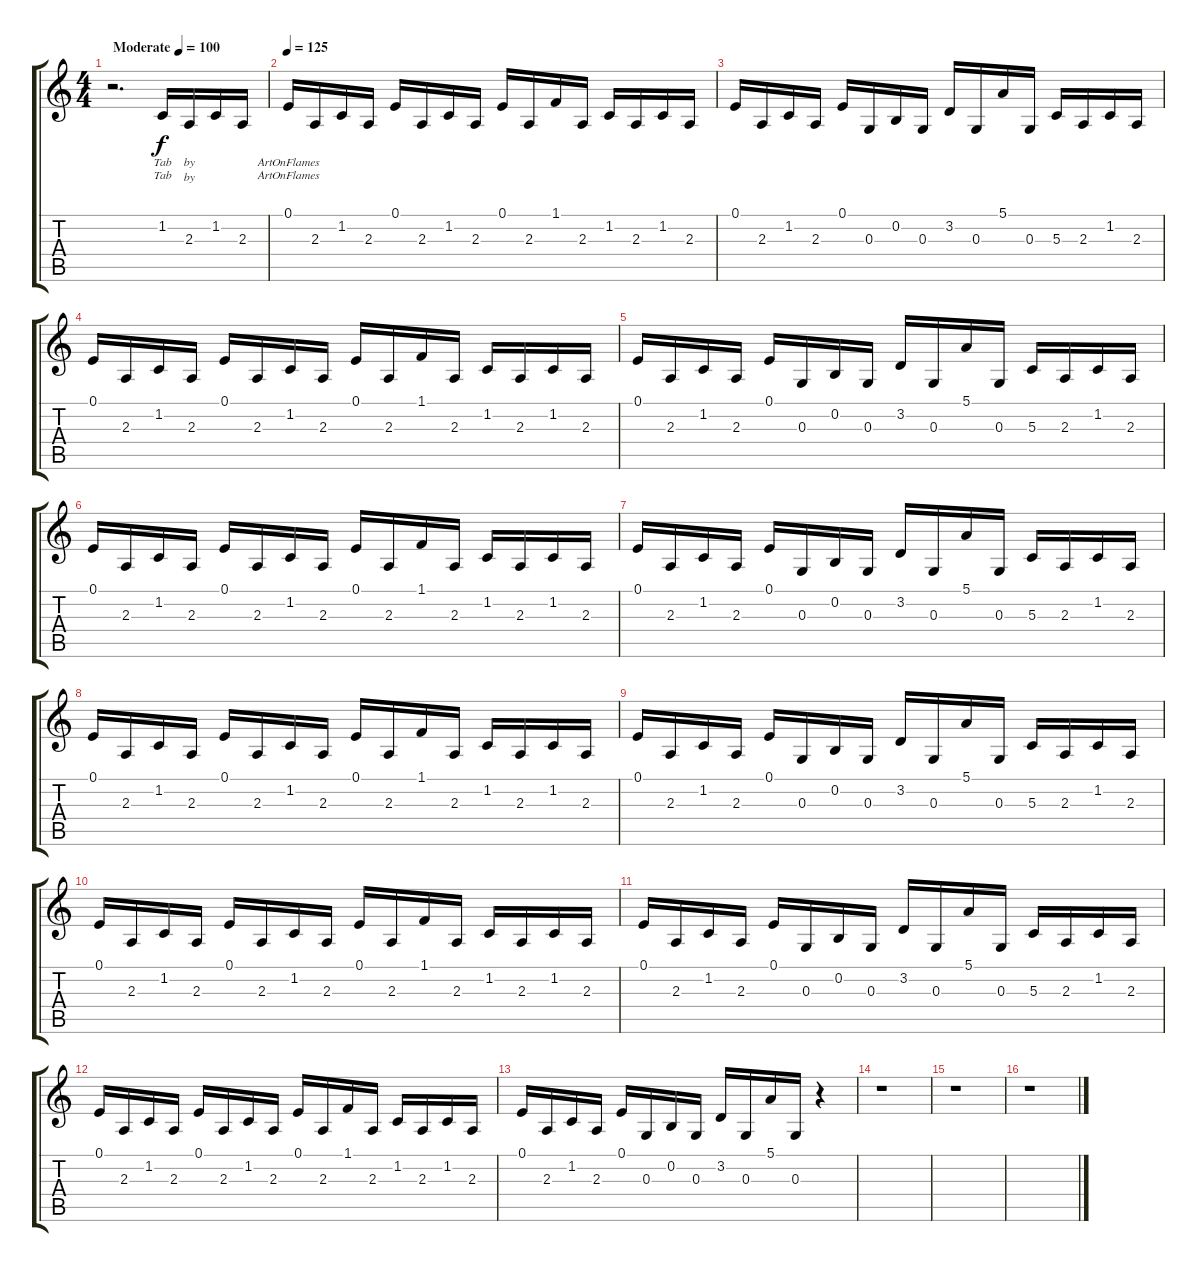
\track "" {instrument vibraphone}
\staff {score tabs}
\tuning (E4 B3 G3 D3 A2 E2) {hide}
\ts (4 4)
\tempo (100 "Moderate")
\clef g2
\ks c
r.2{d dy f instrument vibraphone} 1.2.16{lyrics (0 "Tab") lyrics (1 "Tab") lyrics (2 "") lyrics (3 "") lyrics (4 "")} 2.3.16{lyrics (0 "by") lyrics (1 "by") lyrics (2 "") lyrics (3 "") lyrics (4 "")} 1.2.16{lyrics (0 "") lyrics (1 "") lyrics (2 "") lyrics (3 "") lyrics (4 "")} 2.3.16{lyrics (0 "") lyrics (1 "") lyrics (2 "") lyrics (3 "") lyrics (4 "")} |
\tempo 125
0.1.16{lyrics (0 "ArtOnFlames") lyrics (1 "ArtOnFlames") lyrics (2 "") lyrics (3 "") lyrics (4 "")} 2.3.16 1.2.16 2.3.16 0.1.16 2.3.16 1.2.16 2.3.16 0.1.16 2.3.16 1.1.16 2.3.16 1.2.16 2.3.16 1.2.16 2.3.16 |
0.1.16 2.3.16 1.2.16 2.3.16 0.1.16 0.3.16 0.2.16 0.3.16 3.2.16 0.3.16 5.1.16 0.3.16 5.3.16 2.3.16 1.2.16 2.3.16 |
0.1.16 2.3.16 1.2.16 2.3.16 0.1.16 2.3.16 1.2.16 2.3.16 0.1.16 2.3.16 1.1.16 2.3.16 1.2.16 2.3.16 1.2.16 2.3.16 |
0.1.16 2.3.16 1.2.16 2.3.16 0.1.16 0.3.16 0.2.16 0.3.16 3.2.16 0.3.16 5.1.16 0.3.16 5.3.16 2.3.16 1.2.16 2.3.16 |
0.1.16 2.3.16 1.2.16 2.3.16 0.1.16 2.3.16 1.2.16 2.3.16 0.1.16 2.3.16 1.1.16 2.3.16 1.2.16 2.3.16 1.2.16 2.3.16 |
0.1.16 2.3.16 1.2.16 2.3.16 0.1.16 0.3.16 0.2.16 0.3.16 3.2.16 0.3.16 5.1.16 0.3.16 5.3.16 2.3.16 1.2.16 2.3.16 |
0.1.16 2.3.16 1.2.16 2.3.16 0.1.16 2.3.16 1.2.16 2.3.16 0.1.16 2.3.16 1.1.16 2.3.16 1.2.16 2.3.16 1.2.16 2.3.16 |
0.1.16 2.3.16 1.2.16 2.3.16 0.1.16 0.3.16 0.2.16 0.3.16 3.2.16 0.3.16 5.1.16 0.3.16 5.3.16 2.3.16 1.2.16 2.3.16 |
0.1.16 2.3.16 1.2.16 2.3.16 0.1.16 2.3.16 1.2.16 2.3.16 0.1.16 2.3.16 1.1.16 2.3.16 1.2.16 2.3.16 1.2.16 2.3.16 |
0.1.16 2.3.16 1.2.16 2.3.16 0.1.16 0.3.16 0.2.16 0.3.16 3.2.16 0.3.16 5.1.16 0.3.16 5.3.16 2.3.16 1.2.16 2.3.16 |
0.1.16 2.3.16 1.2.16 2.3.16 0.1.16 2.3.16 1.2.16 2.3.16 0.1.16 2.3.16 1.1.16 2.3.16 1.2.16 2.3.16 1.2.16 2.3.16 |
0.1.16 2.3.16 1.2.16 2.3.16 0.1.16 0.3.16 0.2.16 0.3.16 3.2.16 0.3.16 5.1.16 0.3.16 r.4 |
r.1 |
r.1 |
r.1
